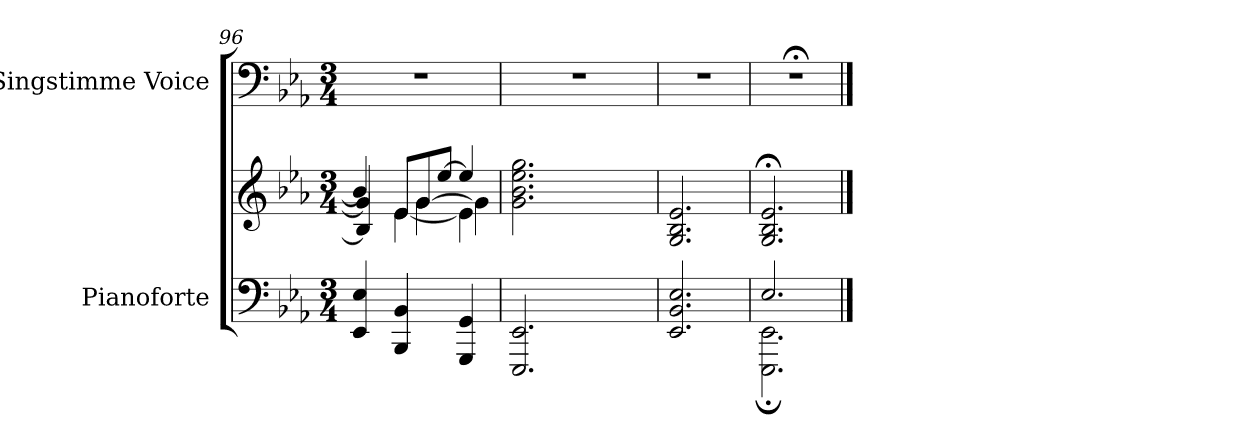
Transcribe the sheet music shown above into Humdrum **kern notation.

**kern	**kern	**kern
*part2	*part2	*part1
*staff3	*staff2	*staff1
*I"Pianoforte	*	*I"Singstimme Voice
*I'Pno	*	*
*clefF4	*clefG2	*clefF4
*k[b-e-a-]	*k[b-e-a-]	*k[b-e-a-]
*M3/4	*M3/4	*M3/4
=96	=96	=96
*	*^	*
*	*	*^	*
4EE-/ 4E-/	4b-/]	4B-/]	4g/]	2.r
*	*Xtuplet	*	*	*
4BBB-/ 4BB-/	12e-/L	[4e-\	12ryy	.
.	12g/	.	[6g\	.
.	[12ee-/J	.	.	.
4GGG/ 4GG/	4ee-/]	4e-\]	4g\]	.
*	*v	*v	*v	*
=97	=97	=97
*^	*	*
2.EEE-/ 2.EE-/	4ryy	2.g\ 2.b-\ 2.ee-\ 2.gg\	2.r
.	4ryy	.	.
.	8ryy	.	.
.	16ryy	.	.
.	16ryy	.	.
*v	*v	*	*
=98	=98	=98
2.EE-/ 2.BB-/ 2.E-/	2.G/ 2.B-/ 2.e-/	2.r
=99	=99	=99
*^	*	*
2.E-/	2.EEE-\; 2.EE-\;	2.G/;< 2.B-/;< 2.e-/;<	2.r;<
*v	*v	*	*
==	==	==
*-	*-	*-
